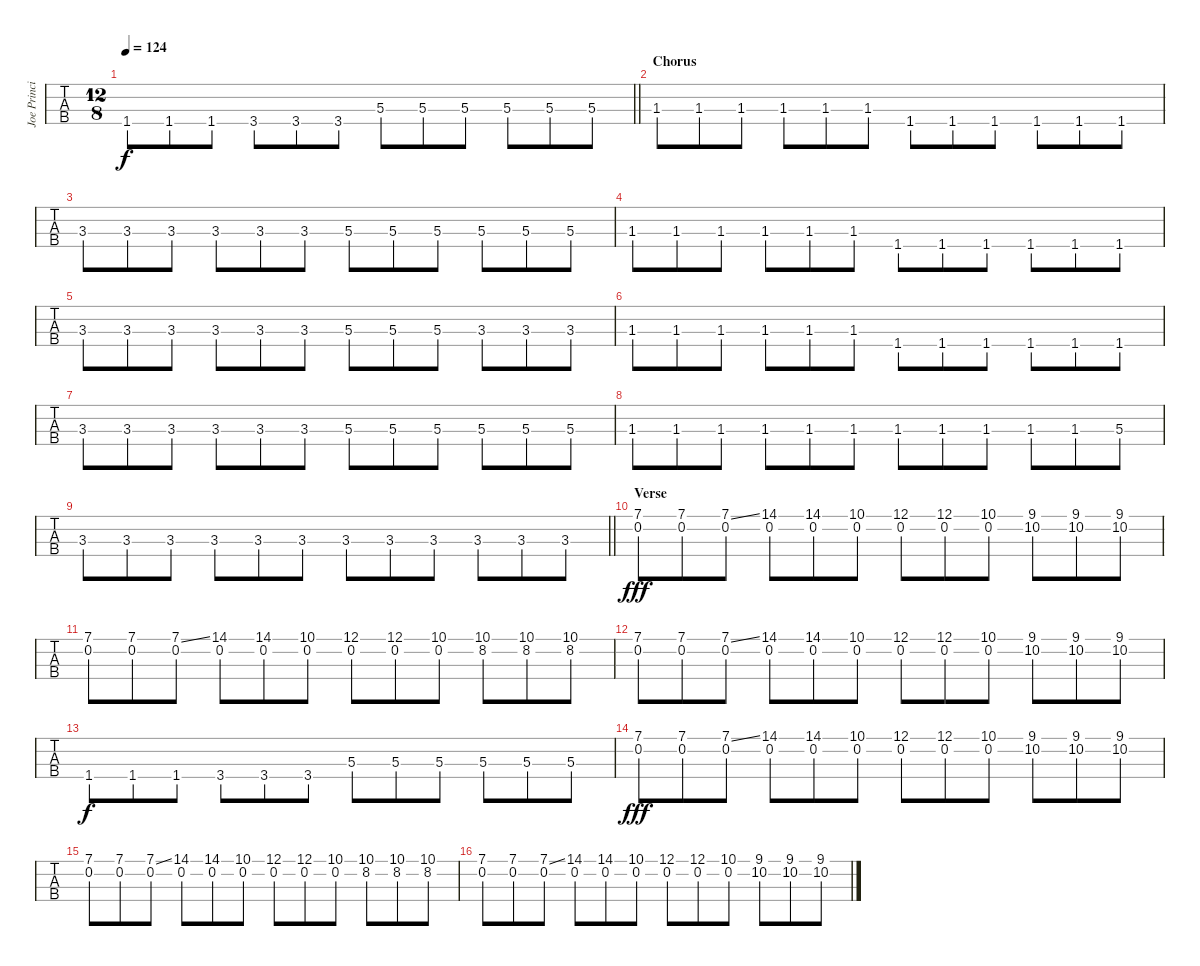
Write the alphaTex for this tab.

\track ("Joe Principe - Bass" "Joe Princi") {instrument electricbassfinger}
\staff {tabs}
\tuning (Gb2 Db2 Ab1 Eb1) {hide}
\ts (12 8)
\tempo 124
\clef f4
\barLineRight lightlight
\ks gb
1.4.8{dy f} 1.4.8 1.4.8 3.4.8 3.4.8 3.4.8 5.3.8 5.3.8 5.3.8 5.3.8 5.3.8 5.3.8 |
\section ("" "Chorus")
1.3.8 1.3.8 1.3.8 1.3.8 1.3.8 1.3.8 1.4.8 1.4.8 1.4.8 1.4.8 1.4.8 1.4.8 |
3.3.8 3.3.8 3.3.8 3.3.8 3.3.8 3.3.8 5.3.8 5.3.8 5.3.8 5.3.8 5.3.8 5.3.8 |
1.3.8 1.3.8 1.3.8 1.3.8 1.3.8 1.3.8 1.4.8 1.4.8 1.4.8 1.4.8 1.4.8 1.4.8 |
3.3.8 3.3.8 3.3.8 3.3.8 3.3.8 3.3.8 5.3.8 5.3.8 5.3.8 3.3.8 3.3.8 3.3.8 |
1.3.8 1.3.8 1.3.8 1.3.8 1.3.8 1.3.8 1.4.8 1.4.8 1.4.8 1.4.8 1.4.8 1.4.8 |
3.3.8 3.3.8 3.3.8 3.3.8 3.3.8 3.3.8 5.3.8 5.3.8 5.3.8 5.3.8 5.3.8 5.3.8 |
1.3.8 1.3.8 1.3.8 1.3.8 1.3.8 1.3.8 1.3.8 1.3.8 1.3.8 1.3.8 1.3.8 5.3.8 |
\barLineRight lightlight
3.3.8 3.3.8 3.3.8 3.3.8 3.3.8 3.3.8 3.3.8 3.3.8 3.3.8 3.3.8 3.3.8 3.3.8 |
\section ("" "Verse")
(7.1 0.2).8{dy fff} (7.1 0.2).8 (7.1{ss} 0.2).8 (14.1 0.2).8 (14.1 0.2).8 (10.1 0.2).8 (12.1 0.2).8 (12.1 0.2).8 (10.1 0.2).8 (9.1 10.2).8 (9.1 10.2).8 (9.1 10.2).8 |
(7.1 0.2).8 (7.1 0.2).8 (7.1{ss} 0.2).8 (14.1 0.2).8 (14.1 0.2).8 (10.1 0.2).8 (12.1 0.2).8 (12.1 0.2).8 (10.1 0.2).8 (10.1 8.2).8 (10.1 8.2).8 (10.1 8.2).8 |
(7.1 0.2).8 (7.1 0.2).8 (7.1{ss} 0.2).8 (14.1 0.2).8 (14.1 0.2).8 (10.1 0.2).8 (12.1 0.2).8 (12.1 0.2).8 (10.1 0.2).8 (9.1 10.2).8 (9.1 10.2).8 (9.1 10.2).8 |
1.4.8{dy f} 1.4.8 1.4.8 3.4.8 3.4.8 3.4.8 5.3.8 5.3.8 5.3.8 5.3.8 5.3.8 5.3.8 |
(7.1 0.2).8{dy fff} (7.1 0.2).8 (7.1{ss} 0.2).8 (14.1 0.2).8 (14.1 0.2).8 (10.1 0.2).8 (12.1 0.2).8 (12.1 0.2).8 (10.1 0.2).8 (9.1 10.2).8 (9.1 10.2).8 (9.1 10.2).8 |
(7.1 0.2).8 (7.1 0.2).8 (7.1{ss} 0.2).8 (14.1 0.2).8 (14.1 0.2).8 (10.1 0.2).8 (12.1 0.2).8 (12.1 0.2).8 (10.1 0.2).8 (10.1 8.2).8 (10.1 8.2).8 (10.1 8.2).8 |
(7.1 0.2).8 (7.1 0.2).8 (7.1{ss} 0.2).8 (14.1 0.2).8 (14.1 0.2).8 (10.1 0.2).8 (12.1 0.2).8 (12.1 0.2).8 (10.1 0.2).8 (9.1 10.2).8 (9.1 10.2).8 (9.1 10.2).8
